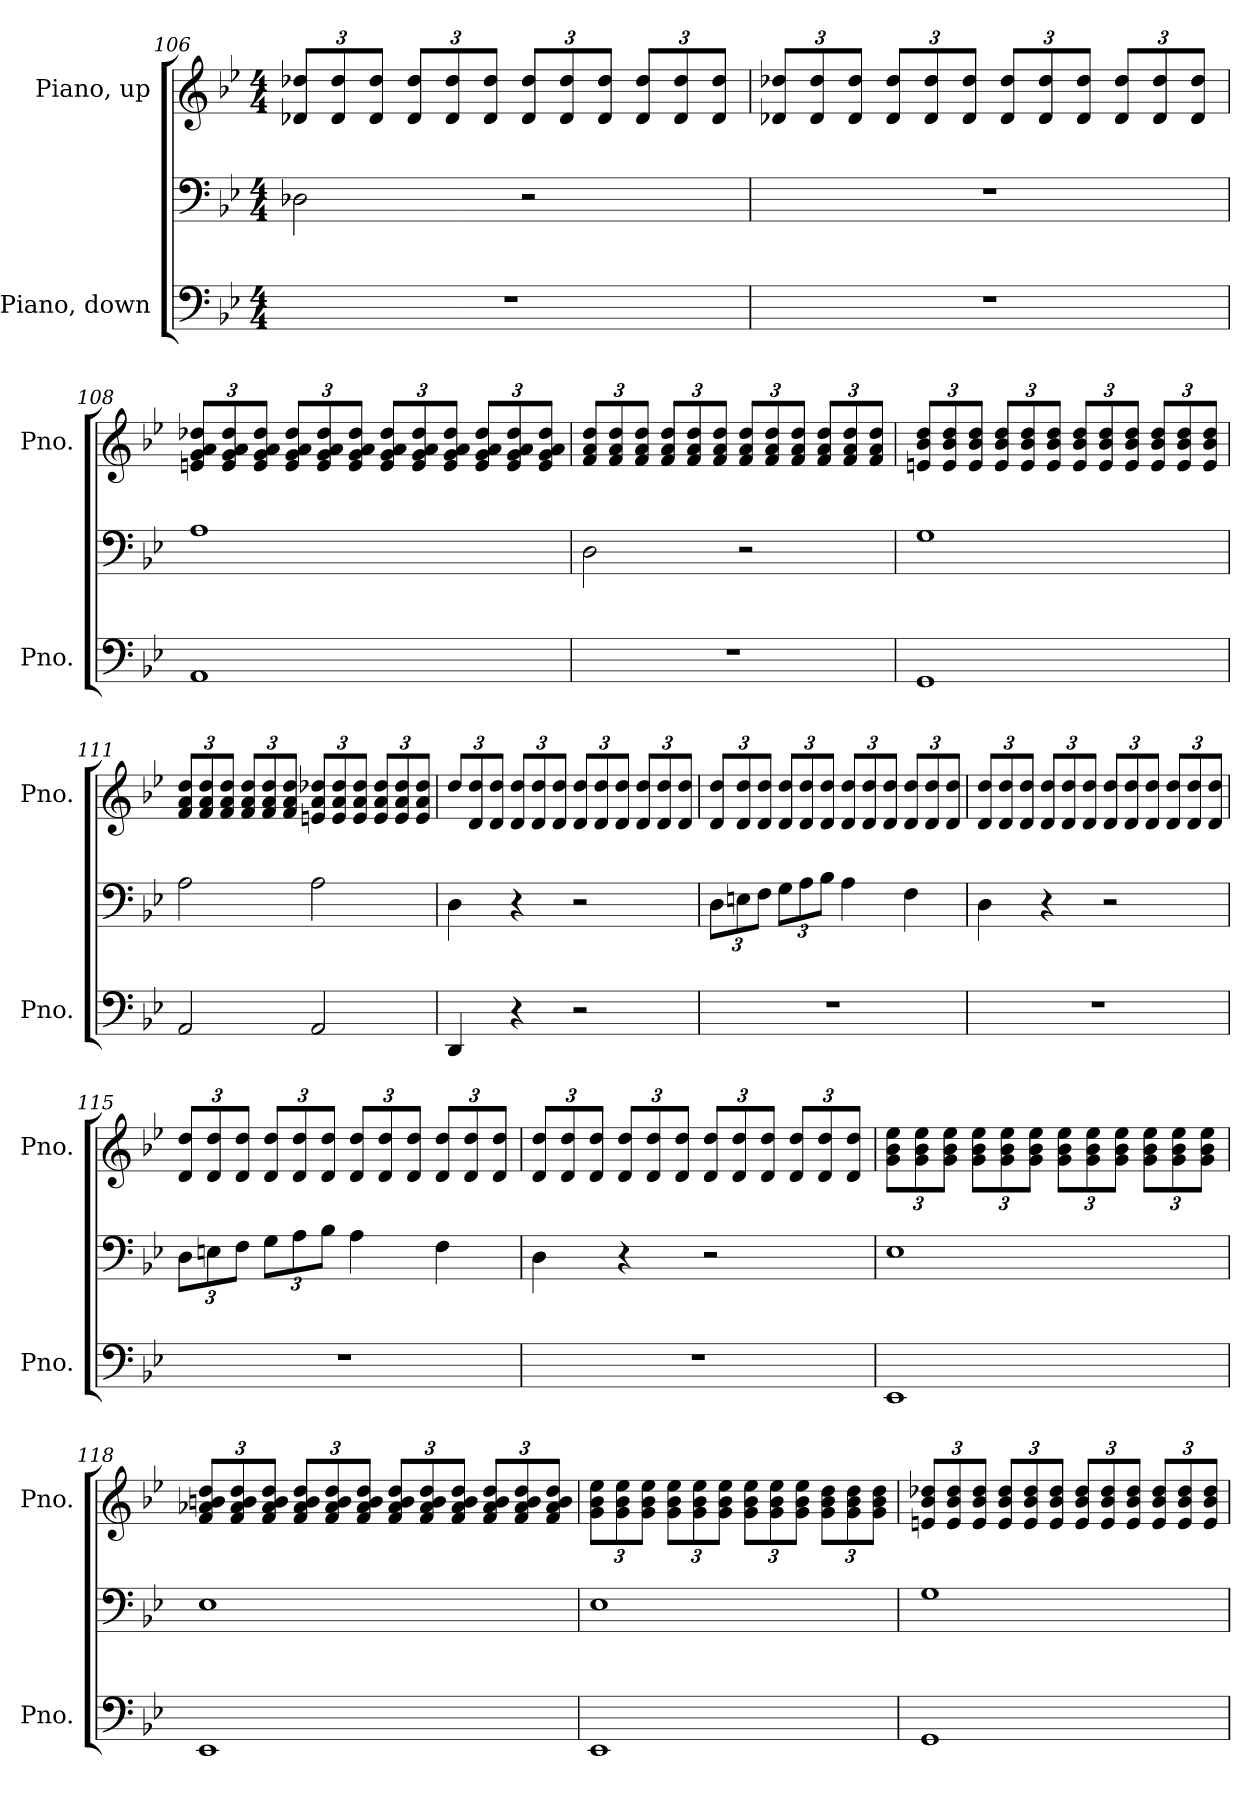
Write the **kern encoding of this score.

**kern	**kern	**kern
*part2	*part2	*part1
*staff3	*staff2	*staff1
*I"Piano, down	*	*I"Piano, up
*I'Pno.	*	*I'Pno.
*clefF4	*clefF4	*clefG2
*k[b-e-]	*k[b-e-]	*k[b-e-]
*M4/4	*M4/4	*M4/4
*	*	*Xbrackettup
=106	=106	=106
1r	2D-X\	12d-X/ 12dd-X/L
.	.	12d-/ 12dd-/
.	.	12d-/ 12dd-/J
.	.	12d-/ 12dd-/L
.	.	12d-/ 12dd-/
.	.	12d-/ 12dd-/J
.	2r	12d-/ 12dd-/L
.	.	12d-/ 12dd-/
.	.	12d-/ 12dd-/J
.	.	12d-/ 12dd-/L
.	.	12d-/ 12dd-/
.	.	12d-/ 12dd-/J
=107	=107	=107
1r	1r	12d-X/ 12dd-X/L
.	.	12d-/ 12dd-/
.	.	12d-/ 12dd-/J
.	.	12d-/ 12dd-/L
.	.	12d-/ 12dd-/
.	.	12d-/ 12dd-/J
.	.	12d-/ 12dd-/L
.	.	12d-/ 12dd-/
.	.	12d-/ 12dd-/J
.	.	12d-/ 12dd-/L
.	.	12d-/ 12dd-/
.	.	12d-/ 12dd-/J
!!LO:PB:g=z
=108	=108	=108
1AA	1A	12en/ 12g/ 12a/ 12dd-X/L
.	.	12e/ 12g/ 12a/ 12dd-/
.	.	12e/ 12g/ 12a/ 12dd-/J
.	.	12e/ 12g/ 12a/ 12dd-/L
.	.	12e/ 12g/ 12a/ 12dd-/
.	.	12e/ 12g/ 12a/ 12dd-/J
.	.	12e/ 12g/ 12a/ 12dd-/L
.	.	12e/ 12g/ 12a/ 12dd-/
.	.	12e/ 12g/ 12a/ 12dd-/J
.	.	12e/ 12g/ 12a/ 12dd-/L
.	.	12e/ 12g/ 12a/ 12dd-/
.	.	12e/ 12g/ 12a/ 12dd-/J
=109	=109	=109
1r	2D\	12f/ 12a/ 12dd/L
.	.	12f/ 12a/ 12dd/
.	.	12f/ 12a/ 12dd/J
.	.	12f/ 12a/ 12dd/L
.	.	12f/ 12a/ 12dd/
.	.	12f/ 12a/ 12dd/J
.	2r	12f/ 12a/ 12dd/L
.	.	12f/ 12a/ 12dd/
.	.	12f/ 12a/ 12dd/J
.	.	12f/ 12a/ 12dd/L
.	.	12f/ 12a/ 12dd/
.	.	12f/ 12a/ 12dd/J
!!LO:LB:g=z
=110	=110	=110
1GG	1G	12en/ 12b-/ 12dd/L
.	.	12e/ 12b-/ 12dd/
.	.	12e/ 12b-/ 12dd/J
.	.	12e/ 12b-/ 12dd/L
.	.	12e/ 12b-/ 12dd/
.	.	12e/ 12b-/ 12dd/J
.	.	12e/ 12b-/ 12dd/L
.	.	12e/ 12b-/ 12dd/
.	.	12e/ 12b-/ 12dd/J
.	.	12e/ 12b-/ 12dd/L
.	.	12e/ 12b-/ 12dd/
.	.	12e/ 12b-/ 12dd/J
=111	=111	=111
2AA/	2A\	12f/ 12a/ 12dd/L
.	.	12f/ 12a/ 12dd/
.	.	12f/ 12a/ 12dd/J
.	.	12f/ 12a/ 12dd/L
.	.	12f/ 12a/ 12dd/
.	.	12f/ 12a/ 12dd/J
2AA/	2A\	12en/ 12a/ 12dd-X/L
.	.	12e/ 12a/ 12dd-/
.	.	12e/ 12a/ 12dd-/J
.	.	12e/ 12a/ 12dd-/L
.	.	12e/ 12a/ 12dd-/
.	.	12e/ 12a/ 12dd-/J
=112	=112	=112
4DD/	4D\	12dd/L
.	.	12d/ 12dd/
.	.	12d/ 12dd/J
4r	4r	12d/ 12dd/L
.	.	12d/ 12dd/
.	.	12d/ 12dd/J
2r	2r	12d/ 12dd/L
.	.	12d/ 12dd/
.	.	12d/ 12dd/J
.	.	12d/ 12dd/L
.	.	12d/ 12dd/
.	.	12d/ 12dd/J
!!LO:LB:g=z
=113	=113	=113
*	*Xbrackettup	*
1r	12D\L	12d/ 12dd/L
.	12En\	12d/ 12dd/
.	12F\J	12d/ 12dd/J
.	12G\L	12d/ 12dd/L
.	12A\	12d/ 12dd/
.	12B-\J	12d/ 12dd/J
.	4A\	12d/ 12dd/L
.	.	12d/ 12dd/
.	.	12d/ 12dd/J
.	4F\	12d/ 12dd/L
.	.	12d/ 12dd/
.	.	12d/ 12dd/J
=114	=114	=114
1r	4D\	12d/ 12dd/L
.	.	12d/ 12dd/
.	.	12d/ 12dd/J
.	4r	12d/ 12dd/L
.	.	12d/ 12dd/
.	.	12d/ 12dd/J
.	2r	12d/ 12dd/L
.	.	12d/ 12dd/
.	.	12d/ 12dd/J
.	.	12d/ 12dd/L
.	.	12d/ 12dd/
.	.	12d/ 12dd/J
=115	=115	=115
1r	12D\L	12d/ 12dd/L
.	12En\	12d/ 12dd/
.	12F\J	12d/ 12dd/J
.	12G\L	12d/ 12dd/L
.	12A\	12d/ 12dd/
.	12B-\J	12d/ 12dd/J
.	4A\	12d/ 12dd/L
.	.	12d/ 12dd/
.	.	12d/ 12dd/J
.	4F\	12d/ 12dd/L
.	.	12d/ 12dd/
.	.	12d/ 12dd/J
!!LO:LB:g=z
=116	=116	=116
1r	4D\	12d/ 12dd/L
.	.	12d/ 12dd/
.	.	12d/ 12dd/J
.	4r	12d/ 12dd/L
.	.	12d/ 12dd/
.	.	12d/ 12dd/J
.	2r	12d/ 12dd/L
.	.	12d/ 12dd/
.	.	12d/ 12dd/J
.	.	12d/ 12dd/L
.	.	12d/ 12dd/
.	.	12d/ 12dd/J
=117	=117	=117
1EE-	1E-	12g\ 12b-\ 12ee-\L
.	.	12g\ 12b-\ 12ee-\
.	.	12g\ 12b-\ 12ee-\J
.	.	12g\ 12b-\ 12ee-\L
.	.	12g\ 12b-\ 12ee-\
.	.	12g\ 12b-\ 12ee-\J
.	.	12g\ 12b-\ 12ee-\L
.	.	12g\ 12b-\ 12ee-\
.	.	12g\ 12b-\ 12ee-\J
.	.	12g\ 12b-\ 12ee-\L
.	.	12g\ 12b-\ 12ee-\
.	.	12g\ 12b-\ 12ee-\J
!!LO:PB:g=z
=118	=118	=118
1EE-	1E-	12f/ 12a-X/ 12bn/ 12dd/L
.	.	12f/ 12a-/ 12b/ 12dd/
.	.	12f/ 12a-/ 12b/ 12dd/J
.	.	12f/ 12a-/ 12b/ 12dd/L
.	.	12f/ 12a-/ 12b/ 12dd/
.	.	12f/ 12a-/ 12b/ 12dd/J
.	.	12f/ 12a-/ 12b/ 12dd/L
.	.	12f/ 12a-/ 12b/ 12dd/
.	.	12f/ 12a-/ 12b/ 12dd/J
.	.	12f/ 12a-/ 12b/ 12dd/L
.	.	12f/ 12a-/ 12b/ 12dd/
.	.	12f/ 12a-/ 12b/ 12dd/J
=119	=119	=119
1EE-	1E-	12g\ 12b-\ 12ee-\L
.	.	12g\ 12b-\ 12ee-\
.	.	12g\ 12b-\ 12ee-\J
.	.	12g\ 12b-\ 12ee-\L
.	.	12g\ 12b-\ 12ee-\
.	.	12g\ 12b-\ 12ee-\J
.	.	12g\ 12b-\ 12ee-\L
.	.	12g\ 12b-\ 12ee-\
.	.	12g\ 12b-\ 12ee-\J
.	.	12g\ 12b-\ 12dd\L
.	.	12g\ 12b-\ 12dd\
.	.	12g\ 12b-\ 12dd\J
!!LO:LB:g=z
=120	=120	=120
1GG	1G	12en/ 12b-/ 12dd-X/L
.	.	12e/ 12b-/ 12dd-/
.	.	12e/ 12b-/ 12dd-/J
.	.	12e/ 12b-/ 12dd-/L
.	.	12e/ 12b-/ 12dd-/
.	.	12e/ 12b-/ 12dd-/J
.	.	12e/ 12b-/ 12dd-/L
.	.	12e/ 12b-/ 12dd-/
.	.	12e/ 12b-/ 12dd-/J
.	.	12e/ 12b-/ 12dd-/L
.	.	12e/ 12b-/ 12dd-/
.	.	12e/ 12b-/ 12dd-/J
=	=	=
*-	*-	*-
